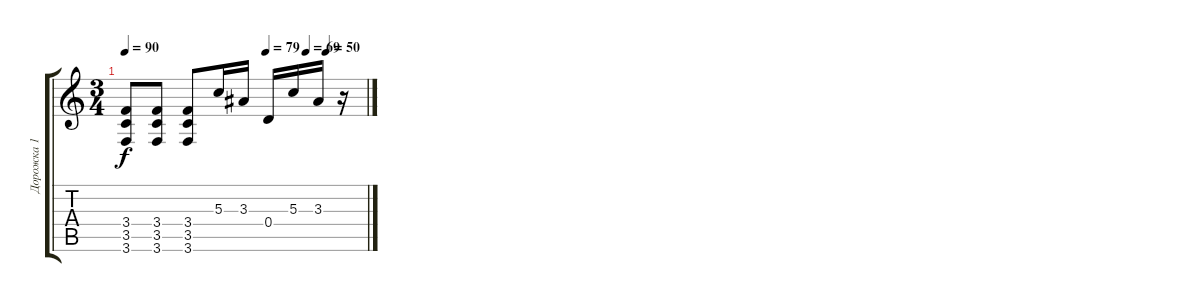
\track ("Дорожка 1" "Дорожка 1") {instrument distortionguitar}
\staff {score tabs}
\tuning (E4 B3 G3 D3 A2 D2) {hide}
\ts (3 4)
\tempo 90
\tempo (79 0.5833333333333334)
\tempo (69 0.75)
\tempo (50 0.8333333333333334)
\clef g2
\ks c
(3.4 3.5 3.6).8{dy f} (3.4 3.5 3.6).8 (3.4 3.5 3.6).8 5.3.16 3.3.16 0.4.16 5.3.16 3.3.16 r.16
